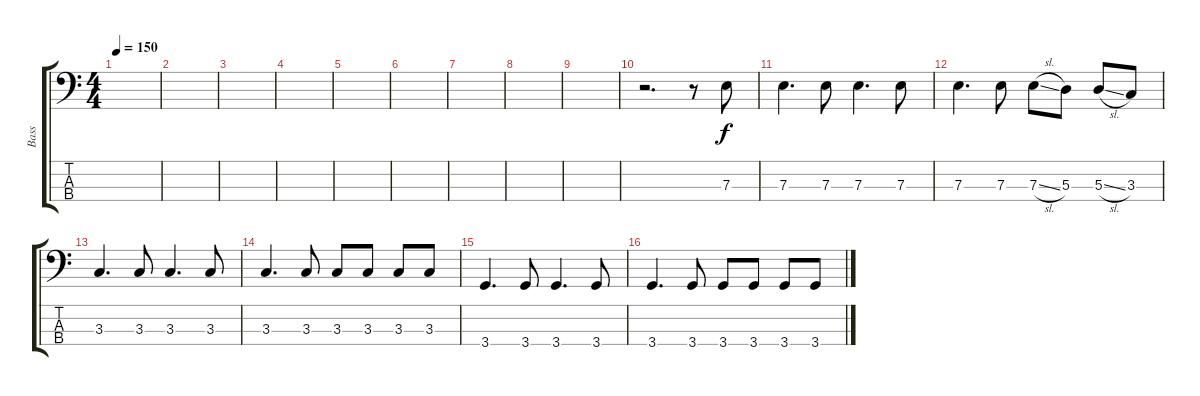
\track ("Bass" "Bass") {instrument electricbassfinger}
\staff {score tabs}
\tuning (G2 D2 A1 E1) {hide}
\ts (4 4)
\tempo 150
\clef f4
\ks c
|
|
|
|
|
|
|
|
|
r.2{d} r.8 7.3.8 |
7.3.4{d} 7.3.8 7.3.4{d} 7.3.8 |
7.3.4{d} 7.3.8 7.3{sl}.8 5.3.8 5.3{sl}.8 3.3.8 |
3.3.4{d} 3.3.8 3.3.4{d} 3.3.8 |
3.3.4{d} 3.3.8 3.3.8 3.3.8 3.3.8 3.3.8 |
3.4.4{d} 3.4.8 3.4.4{d} 3.4.8 |
3.4.4{d} 3.4.8 3.4.8 3.4.8 3.4.8 3.4.8
